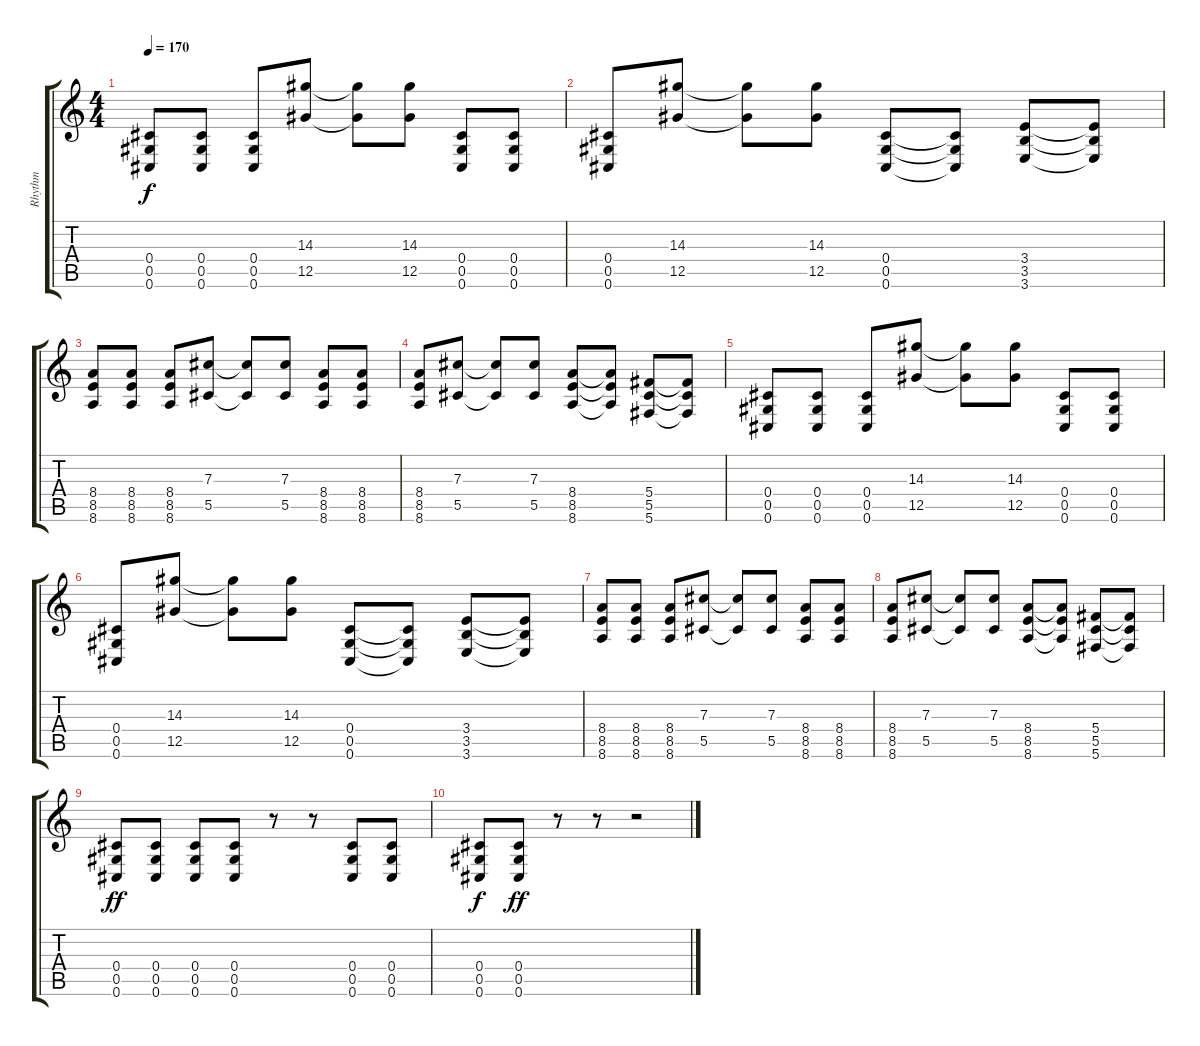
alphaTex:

\track ("Rhythm" "Rhythm") {instrument overdrivenguitar}
\staff {score tabs}
\tuning (Eb4 Bb3 Gb3 Db3 Ab2 Db2) {hide}
\ts (4 4)
\tempo 170
\clef g2
\ks c
(0.4 0.5 0.6).8{dy f} (0.4 0.5 0.6).8 (0.4 0.5 0.6).8 (14.3 12.5).8 (14.3{t} 12.5{t}).8 (14.3 12.5).8 (0.4 0.5 0.6).8 (0.4 0.5 0.6).8 |
(0.4 0.5 0.6).8 (14.3 12.5).8 (14.3{t} 12.5{t}).8 (14.3 12.5).8 (0.4 0.5 0.6).8 (0.4{t} 0.5{t} 0.6{t}).8 (3.4 3.5 3.6).8 (3.4{t} 3.5{t} 3.6{t}).8 |
(8.4 8.5 8.6).8 (8.4 8.5 8.6).8 (8.4 8.5 8.6).8 (7.3 5.5).8 (7.3{t} 5.5{t}).8 (7.3 5.5).8 (8.4 8.5 8.6).8 (8.4 8.5 8.6).8 |
(8.4 8.5 8.6).8 (7.3 5.5).8 (7.3{t} 5.5{t}).8 (7.3 5.5).8 (8.4 8.5 8.6).8 (8.4{t} 8.5{t} 8.6{t}).8 (5.4 5.5 5.6).8 (5.4{t} 5.5{t} 5.6{t}).8 |
(0.4 0.5 0.6).8 (0.4 0.5 0.6).8 (0.4 0.5 0.6).8 (14.3 12.5).8 (14.3{t} 12.5{t}).8 (14.3 12.5).8 (0.4 0.5 0.6).8 (0.4 0.5 0.6).8 |
(0.4 0.5 0.6).8 (14.3 12.5).8 (14.3{t} 12.5{t}).8 (14.3 12.5).8 (0.4 0.5 0.6).8 (0.4{t} 0.5{t} 0.6{t}).8 (3.4 3.5 3.6).8 (3.4{t} 3.5{t} 3.6{t}).8 |
(8.4 8.5 8.6).8 (8.4 8.5 8.6).8 (8.4 8.5 8.6).8 (7.3 5.5).8 (7.3{t} 5.5{t}).8 (7.3 5.5).8 (8.4 8.5 8.6).8 (8.4 8.5 8.6).8 |
(8.4 8.5 8.6).8 (7.3 5.5).8 (7.3{t} 5.5{t}).8 (7.3 5.5).8 (8.4 8.5 8.6).8 (8.4{t} 8.5{t} 8.6{t}).8 (5.4 5.5 5.6).8 (5.4{t} 5.5{t} 5.6{t}).8 |
(0.4 0.5 0.6).8{dy ff} (0.4 0.5 0.6).8 (0.4 0.5 0.6).8 (0.4 0.5 0.6).8 r.8 r.8 (0.4 0.5 0.6).8 (0.4 0.5 0.6).8 |
(0.4 0.5 0.6).8{dy f} (0.4 0.5 0.6).8{dy ff} r.8 r.8 r.2
